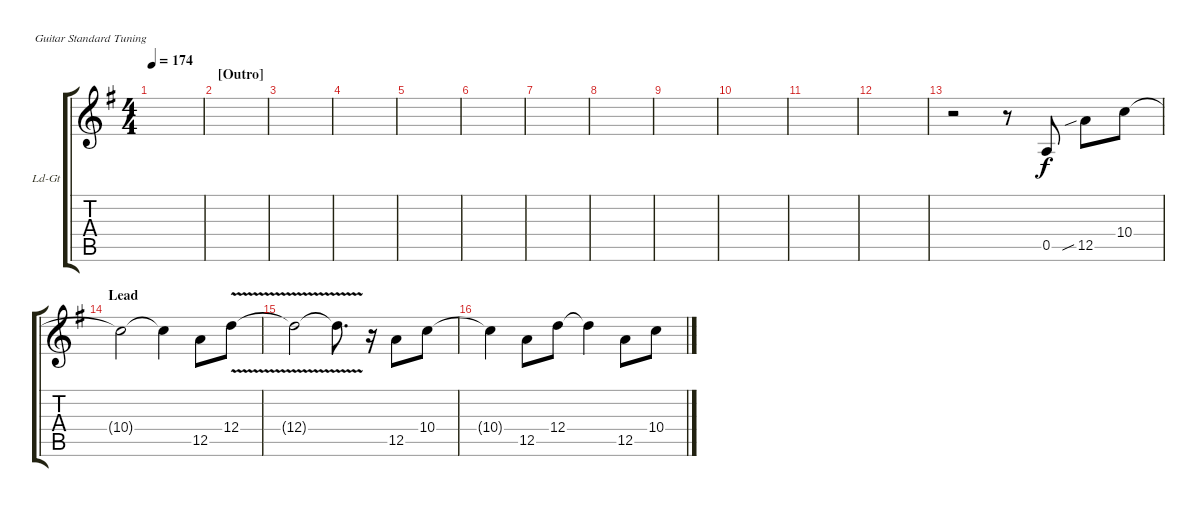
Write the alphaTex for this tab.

\bracketExtendMode groupsimilarinstruments
\firstSystemTrackNameOrientation horizontal
\otherSystemsTrackNameOrientation horizontal
\track ("Lead Guitar" "Ld-Gt") {instrument overdrivenguitar}
\staff {score tabs}
\tuning (E4 B3 G3 D3 A2 E2)
\ts (4 4)
\tempo 174
\clef g2
\scale
0.333333
\ks eminor
|
\section ("" "[Outro]")
\scale
0.333333 |
\scale
0.333333 |
\scale
0.333333 |
\scale
0.333333 |
\scale
0.333333 |
\scale
0.333333 |
\scale
0.333333 |
\scale
0.333333 |
\scale
0.333333 |
\scale
0.333333 |
\scale
0.333333 |
\scale
0.333333 r.2 r.8 0.5.8 12.5{sib}.8 10.4.8 |
\section ("" "Lead")
\scale
0.333333 10.4{t}.2 10.4{t}.4 12.5.8 12.4{v}.8 |
\scale
0.333333 12.4{v t}.2 12.4{v t}.8{d} r.16 12.5.8 10.4.8 |
\scale
0.333333 10.4{t}.4 12.5.8 12.4.8 12.4{t}.4 12.5.8 10.4.8
